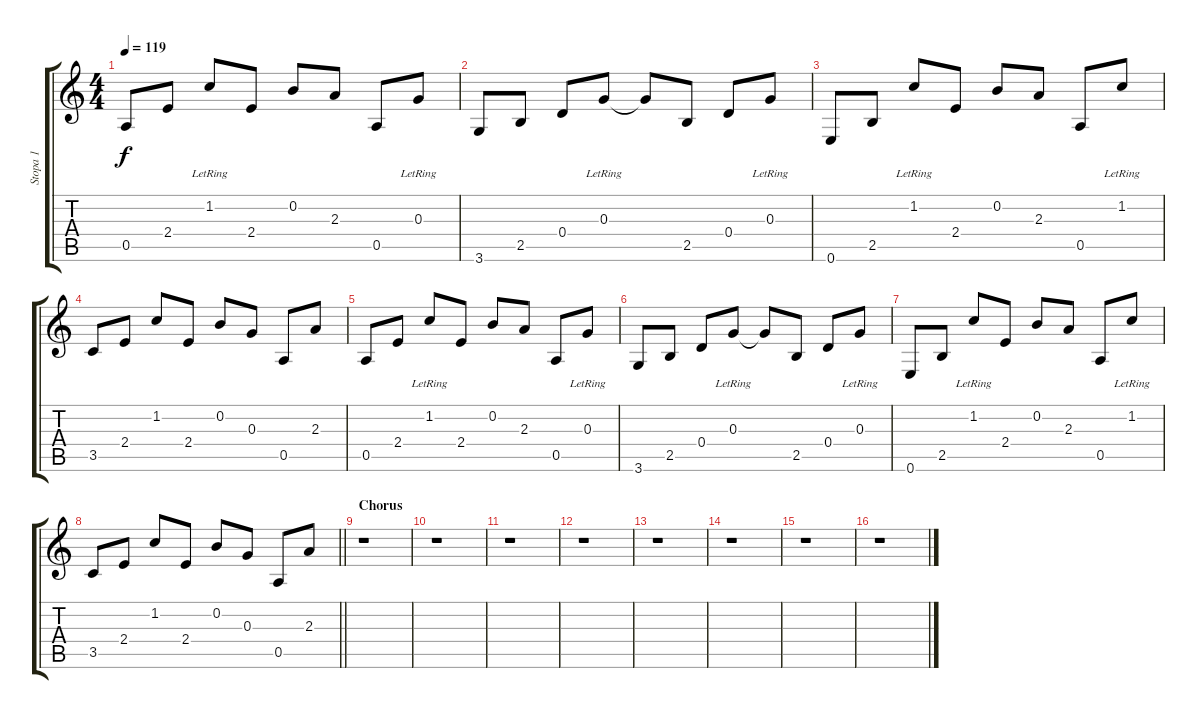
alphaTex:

\track ("Stopa 1" "Stopa 1") {instrument acousticguitarsteel}
\staff {score tabs}
\tuning (E4 B3 G3 D3 A2 E2) {hide}
\ts (4 4)
\tempo 119
\clef g2
\ks c
0.5.8{dy f} 2.4.8 1.2{lr}.8 2.4.8 0.2.8 2.3.8 0.5.8 0.3{lr}.8 |
3.6.8 2.5.8 0.4.8 0.3{lr}.8 0.3{t}.8 2.5.8 0.4.8 0.3{lr}.8 |
0.6.8 2.5.8 1.2{lr}.8 2.4.8 0.2.8 2.3.8 0.5.8 1.2{lr}.8 |
3.5.8 2.4.8 1.2.8 2.4.8 0.2.8 0.3.8 0.5.8 2.3.8 |
0.5.8 2.4.8 1.2{lr}.8 2.4.8 0.2.8 2.3.8 0.5.8 0.3{lr}.8 |
3.6.8 2.5.8 0.4.8 0.3{lr}.8 0.3{t}.8 2.5.8 0.4.8 0.3{lr}.8 |
0.6.8 2.5.8 1.2{lr}.8 2.4.8 0.2.8 2.3.8 0.5.8 1.2{lr}.8 |
\barLineRight lightlight
3.5.8 2.4.8 1.2.8 2.4.8 0.2.8 0.3.8 0.5.8 2.3.8 |
\section ("" "Chorus")
r.1 |
r.1 |
r.1 |
r.1 |
r.1 |
r.1 |
r.1 |
r.1
